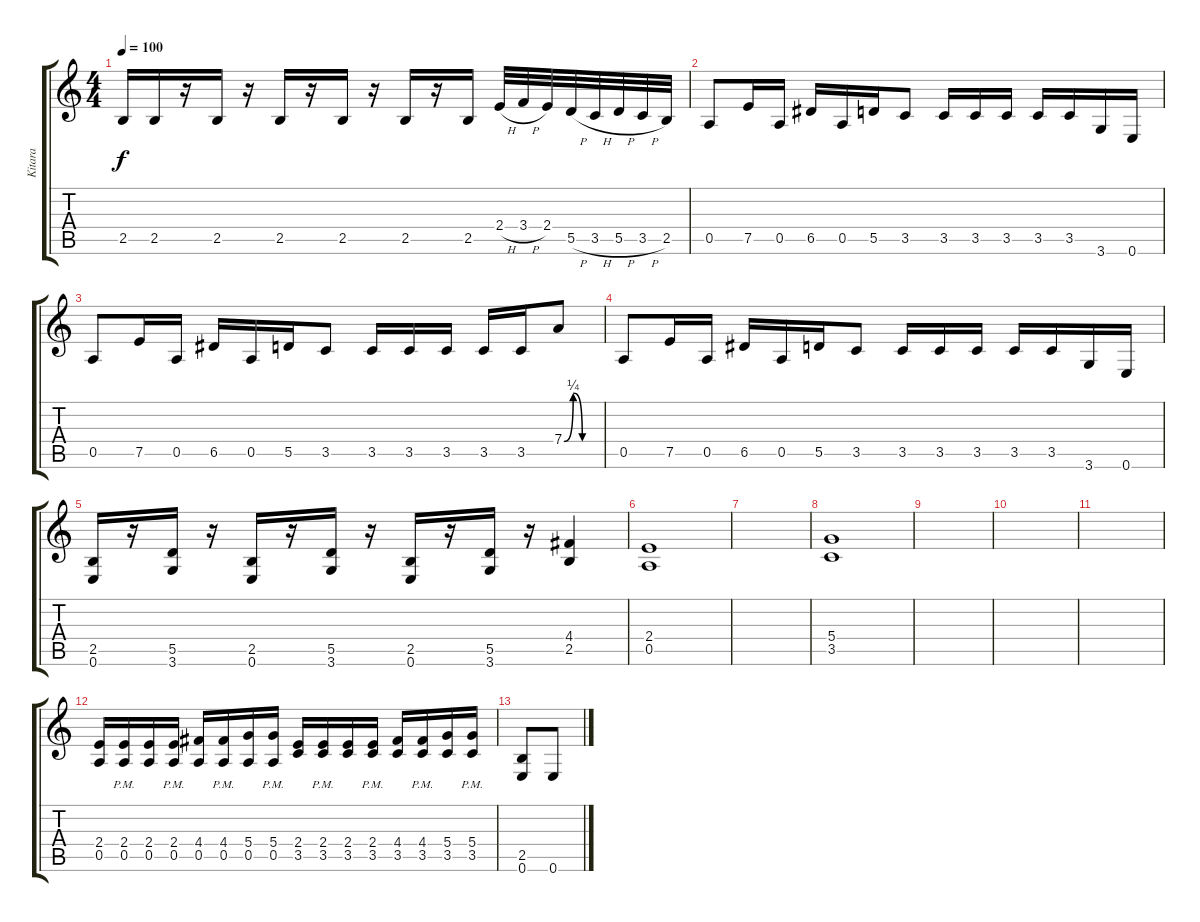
\track ("Kitara" "Kitara") {instrument overdrivenguitar}
\staff {score tabs}
\tuning (E4 B3 G3 D3 A2 E2) {hide}
\ts (4 4)
\tempo 100
\clef g2
\ks c
2.5.16{dy f} 2.5.16 r.16 2.5.16 r.16 2.5.16 r.16 2.5.16 r.16 2.5.16 r.16 2.5.16 2.4{h}.32 3.4{h}.32 2.4.32 5.5{h}.32 3.5{h}.32 5.5{h}.32 3.5{h}.32 2.5.32 |
0.5.8 7.5.16 0.5.16 6.5.16 0.5.16 5.5.16 3.5.8 3.5.16 3.5.16 3.5.16 3.5.16 3.5.16 3.6.16 0.6.16 |
0.5.8 7.5.16 0.5.16 6.5.16 0.5.16 5.5.16 3.5.8 3.5.16 3.5.16 3.5.16 3.5.16 3.5.16 7.4{be (custom 0 0 15 1 30 0 60 0)}.8 |
0.5.8 7.5.16 0.5.16 6.5.16 0.5.16 5.5.16 3.5.8 3.5.16 3.5.16 3.5.16 3.5.16 3.5.16 3.6.16 0.6.16 |
(2.5 0.6).16 r.16 (5.5 3.6).16 r.16 (2.5 0.6).16 r.16 (5.5 3.6).16 r.16 (2.5 0.6).16 r.16 (5.5 3.6).16 r.16 (4.4 2.5).4 |
(2.4 0.5).1 |
|
(5.4 3.5).1 |
|
|
|
(2.4 0.5).16 (2.4{pm} 0.5{pm}).16 (2.4 0.5).16 (2.4{pm} 0.5{pm}).16 (4.4 0.5).16 (4.4{pm} 0.5{pm}).16 (5.4 0.5).16 (5.4{pm} 0.5{pm}).16 (2.4 3.5).16 (2.4{pm} 3.5{pm}).16 (2.4 3.5).16 (2.4{pm} 3.5{pm}).16 (4.4 3.5).16 (4.4{pm} 3.5{pm}).16 (5.4 3.5).16 (5.4{pm} 3.5{pm}).16 |
(2.5 0.6).8 0.6.8
